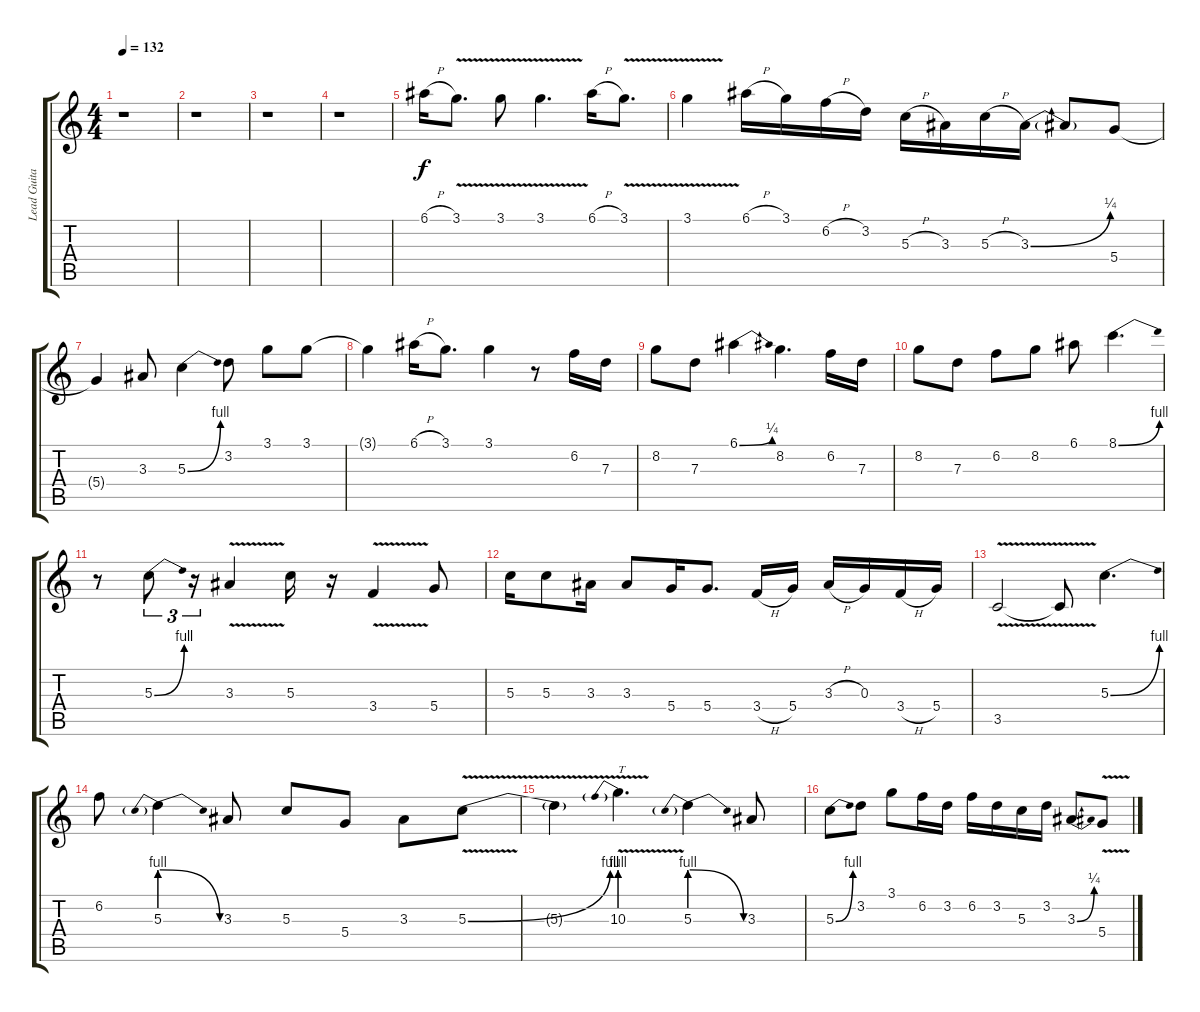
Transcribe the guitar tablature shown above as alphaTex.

\track ("Lead Guitar" "Lead Guita") {instrument overdrivenguitar}
\staff {score tabs}
\tuning (E4 B3 G3 D3 A2 E2) {hide}
\ts (4 4)
\tempo 132
\clef g2
\ks c
r.1{dy f} |
r.1 |
r.1 |
r.1 |
6.1{h}.16 3.1{v}.8{d} 3.1{v}.8 3.1{v}.4{d} 6.1{h}.16 3.1{v}.8{d} |
3.1{v}.4 6.1{h}.16 3.1.16 6.2{h}.16 3.2.16 5.3{h}.16 3.3.16 5.3{h}.16 3.3{be (bend 0 0 60 1)}.16 3.3{t}.8 5.4.8 |
5.4{t}.4 3.3.8 5.3{be (bend 0 0 60 4)}.4 3.2.8 3.1.8 3.1.8 |
3.1{t}.4 6.1{h}.16 3.1.8{d} 3.1.4 r.8 6.2.16 7.3.16 |
8.2.8 7.3.8 6.1{be (bend 0 0 60 1)}.4 8.2.4{d} 6.2.16 7.3.16 |
8.2.8 7.3.8 6.2.8 8.2.8 6.1.8 8.1{be (bend 0 0 60 4)}.4{d} |
r.8 5.3{be (bend 0 0 60 4)}.8{tu (3 2)} r.16{tu (3 2)} 3.3{v}.4 5.3.16 r.16 3.4{v}.4 5.4.8 |
5.3.16 5.3.8 3.3.16 3.3.8 5.4.16 5.4.8{d} 3.4{h}.16 5.4.16 3.3{h}.16 0.3.16 3.4{h}.16 5.4.16 |
3.5{v}.2 3.5{t}.8 5.3{be (bend 0 0 60 4)}.4{d} |
6.2.8 5.3{be (prebendrelease 0 4 60 0)}.4 3.3.8 5.3.8 5.4.8 3.3.8 5.3{be (bend 0 0 60 4) v}.8 |
5.3{t}.4 10.3{be (prebend 0 4 60 4) v}.4{d txt "T"} 5.3{be (prebendrelease 0 4 60 0)}.4 3.3.8 |
5.3{be (bend 0 0 60 4)}.8 3.2.8 3.1.8 6.2.16 3.2.16 6.2.16 3.2.16 5.3.16 3.2.16 3.3{be (bend 0 0 60 1)}.8 5.4{v}.8
